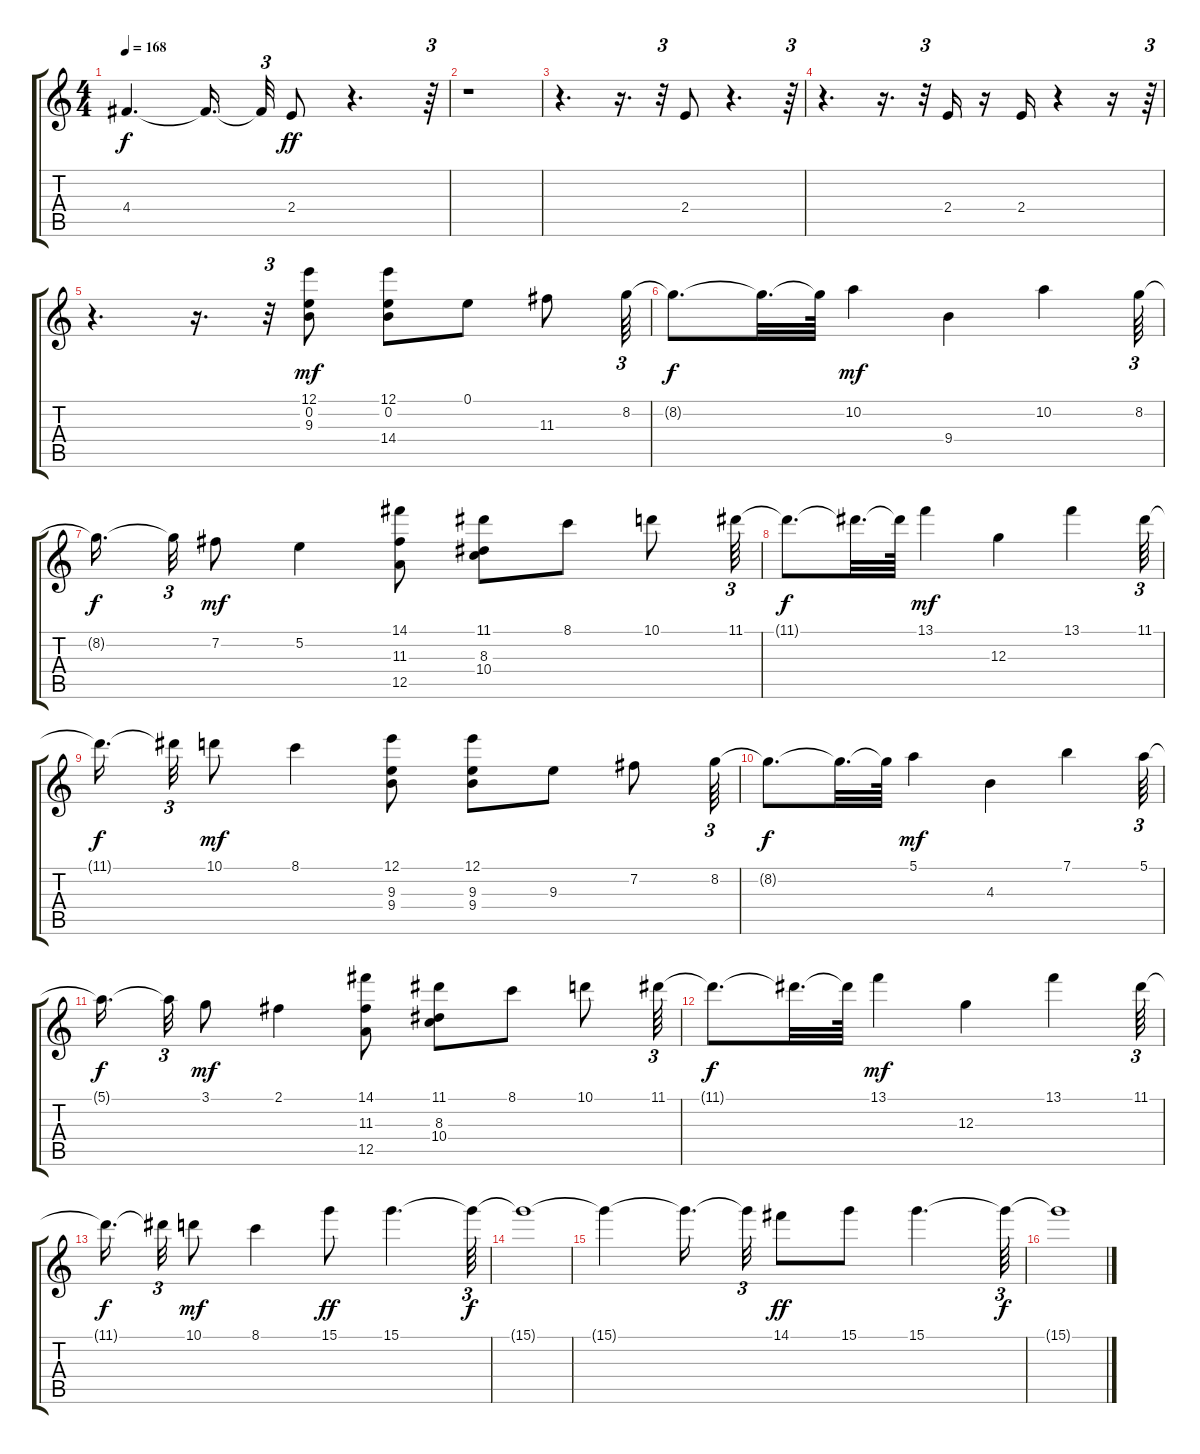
\track "" {instrument distortionguitar}
\staff {score tabs}
\tuning (E4 B3 G3 D3 A2 E2) {hide}
\ts (4 4)
\tempo 168
\clef g2
\ks c
4.4{t}.4{d dy f} 4.4{t}.16{d beam splitsecondary} 4.4{t}.32{tu (3 2)} 2.4.8{dy ff} r.4{d} r.64{tu (3 2)} |
r.1 |
r.4{d} r.16{d} r.32{tu (3 2)} 2.4.8 r.4{d} r.64{tu (3 2)} |
r.4{d} r.16{d} r.32{tu (3 2)} 2.4.16 r.16 2.4.16 r.4 r.16 r.64{tu (3 2)} |
r.4{d} r.16{d} r.32{tu (3 2)} (12.1 0.2 9.3).8{dy mf} (12.1 0.2 14.4).8 0.1.8 11.3.8 8.2.64{tu (3 2)} |
8.2{t}.8{d dy f} 8.2{t}.32{d} 8.2{t}.64 10.2.4{dy mf} 9.4.4 10.2.4 8.2.64{tu (3 2)} |
8.2{t}.16{d dy f beam splitsecondary} 8.2{t}.32{tu (3 2)} 7.2.8{dy mf} 5.2.4 (14.1 11.3 12.5).8 (11.1 8.3 10.4).8 8.1.8 10.1.8 11.1.64{tu (3 2)} |
11.1{t}.8{d dy f} 11.1{t}.32{d} 11.1{t}.64 13.1.4{dy mf} 12.3.4 13.1.4 11.1.64{tu (3 2)} |
11.1{t}.16{d dy f beam splitsecondary} 11.1{t}.32{tu (3 2)} 10.1.8{dy mf} 8.1.4 (12.1 9.3 9.4).8 (12.1 9.3 9.4).8 9.3.8 7.2.8 8.2.64{tu (3 2)} |
8.2{t}.8{d dy f} 8.2{t}.32{d} 8.2{t}.64 5.1.4{dy mf} 4.3.4 7.1.4 5.1.64{tu (3 2)} |
5.1{t}.16{d dy f beam splitsecondary} 5.1{t}.32{tu (3 2)} 3.1.8{dy mf} 2.1.4 (14.1 11.3 12.5).8 (11.1 8.3 10.4).8 8.1.8 10.1.8 11.1.64{tu (3 2)} |
11.1{t}.8{d dy f} 11.1{t}.32{d} 11.1{t}.64 13.1.4{dy mf} 12.3.4 13.1.4 11.1.64{tu (3 2)} |
11.1{t}.16{d dy f beam splitsecondary} 11.1{t}.32{tu (3 2)} 10.1.8{dy mf} 8.1.4 15.1.8{dy ff} 15.1.4{d} 15.1{t}.64{tu (3 2) dy f} |
15.1{t}.1 |
15.1{t}.4 15.1{t}.16{d beam splitsecondary} 15.1{t}.32{tu (3 2)} 14.1.8{dy ff} 15.1.8 15.1.4{d} 15.1{t}.64{tu (3 2) dy f} |
15.1{t}.1
